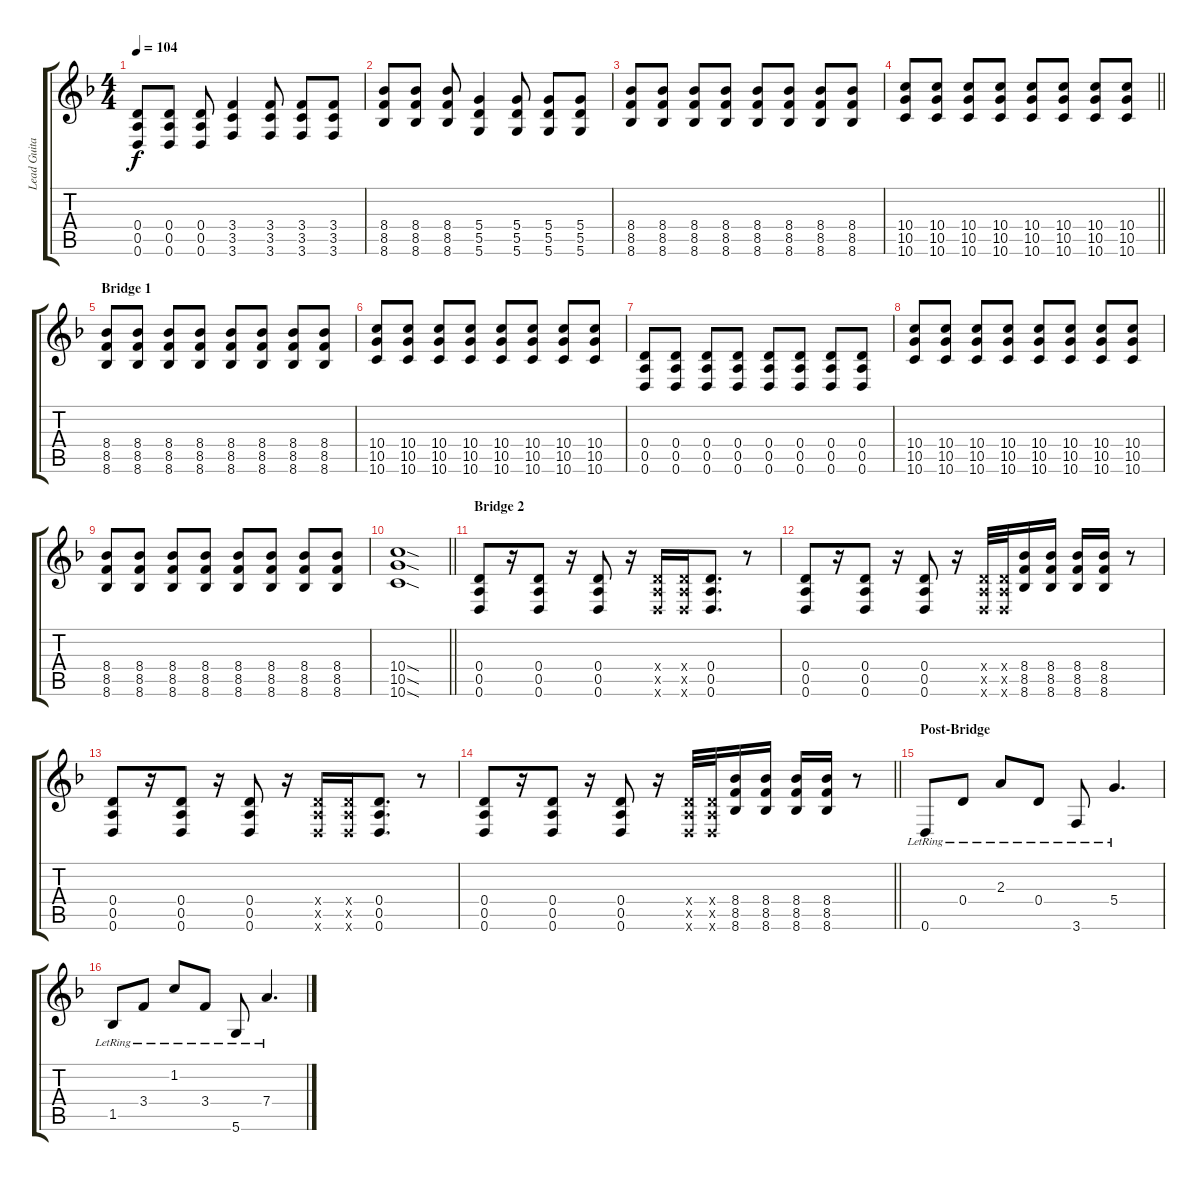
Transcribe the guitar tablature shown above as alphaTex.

\track ("Lead Guitar" "Lead Guita") {instrument electricguitarclean}
\staff {score tabs}
\tuning (E4 B3 G3 D3 A2 D2) {hide}
\ts (4 4)
\tempo 104
\clef g2
\ks f
(0.4 0.5 0.6).8{dy f} (0.4 0.5 0.6).8 (0.4 0.5 0.6).8 (3.4 3.5 3.6).4 (3.4 3.5 3.6).8 (3.4 3.5 3.6).8 (3.4 3.5 3.6).8 |
(8.4 8.5 8.6).8 (8.4 8.5 8.6).8 (8.4 8.5 8.6).8 (5.4 5.5 5.6).4 (5.4 5.5 5.6).8 (5.4 5.5 5.6).8 (5.4 5.5 5.6).8 |
(8.4 8.5 8.6).8 (8.4 8.5 8.6).8 (8.4 8.5 8.6).8 (8.4 8.5 8.6).8 (8.4 8.5 8.6).8 (8.4 8.5 8.6).8 (8.4 8.5 8.6).8 (8.4 8.5 8.6).8 |
\barLineRight lightlight
(10.4 10.5 10.6).8 (10.4 10.5 10.6).8 (10.4 10.5 10.6).8 (10.4 10.5 10.6).8 (10.4 10.5 10.6).8 (10.4 10.5 10.6).8 (10.4 10.5 10.6).8 (10.4 10.5 10.6).8 |
\section ("" "Bridge 1")
(8.4 8.5 8.6).8 (8.4 8.5 8.6).8 (8.4 8.5 8.6).8 (8.4 8.5 8.6).8 (8.4 8.5 8.6).8 (8.4 8.5 8.6).8 (8.4 8.5 8.6).8 (8.4 8.5 8.6).8 |
(10.4 10.5 10.6).8 (10.4 10.5 10.6).8 (10.4 10.5 10.6).8 (10.4 10.5 10.6).8 (10.4 10.5 10.6).8 (10.4 10.5 10.6).8 (10.4 10.5 10.6).8 (10.4 10.5 10.6).8 |
(0.4 0.5 0.6).8 (0.4 0.5 0.6).8 (0.4 0.5 0.6).8 (0.4 0.5 0.6).8 (0.4 0.5 0.6).8 (0.4 0.5 0.6).8 (0.4 0.5 0.6).8 (0.4 0.5 0.6).8 |
(10.4 10.5 10.6).8 (10.4 10.5 10.6).8 (10.4 10.5 10.6).8 (10.4 10.5 10.6).8 (10.4 10.5 10.6).8 (10.4 10.5 10.6).8 (10.4 10.5 10.6).8 (10.4 10.5 10.6).8 |
(8.4 8.5 8.6).8 (8.4 8.5 8.6).8 (8.4 8.5 8.6).8 (8.4 8.5 8.6).8 (8.4 8.5 8.6).8 (8.4 8.5 8.6).8 (8.4 8.5 8.6).8 (8.4 8.5 8.6).8 |
\barLineRight lightlight
(10.4{sod} 10.5{sod} 10.6{sod}).1 |
\section ("" "Bridge 2")
(0.4 0.5 0.6).8 r.16 (0.4 0.5 0.6).8 r.16 (0.4 0.5 0.6).8 r.16 (0.4{x} 0.5{x} 0.6{x}).16 (0.4{x} 0.5{x} 0.6{x}).16 (0.4 0.5 0.6).8{d} r.8 |
(0.4 0.5 0.6).8 r.16 (0.4 0.5 0.6).8 r.16 (0.4 0.5 0.6).8 r.16 (0.4{x} 0.5{x} 0.6{x}).32 (0.4{x} 0.5{x} 0.6{x}).32 (8.4 8.5 8.6).16 (8.4 8.5 8.6).16 (8.4 8.5 8.6).16 (8.4 8.5 8.6).16 r.8 |
(0.4 0.5 0.6).8 r.16 (0.4 0.5 0.6).8 r.16 (0.4 0.5 0.6).8 r.16 (0.4{x} 0.5{x} 0.6{x}).16 (0.4{x} 0.5{x} 0.6{x}).16 (0.4 0.5 0.6).8{d} r.8 |
\barLineRight lightlight
(0.4 0.5 0.6).8 r.16 (0.4 0.5 0.6).8 r.16 (0.4 0.5 0.6).8 r.16 (0.4{x} 0.5{x} 0.6{x}).32 (0.4{x} 0.5{x} 0.6{x}).32 (8.4 8.5 8.6).16 (8.4 8.5 8.6).16 (8.4 8.5 8.6).16 (8.4 8.5 8.6).16 r.8 |
\section ("" "Post-Bridge")
0.6{lr}.8{instrument electricguitarclean} 0.4{lr}.8 2.3{lr}.8 0.4{lr}.8 3.6{lr}.8 5.4{lr}.4{d} |
1.5{lr}.8 3.4{lr}.8 1.2{lr}.8 3.4{lr}.8 5.6{lr}.8 7.4{lr}.4{d}
